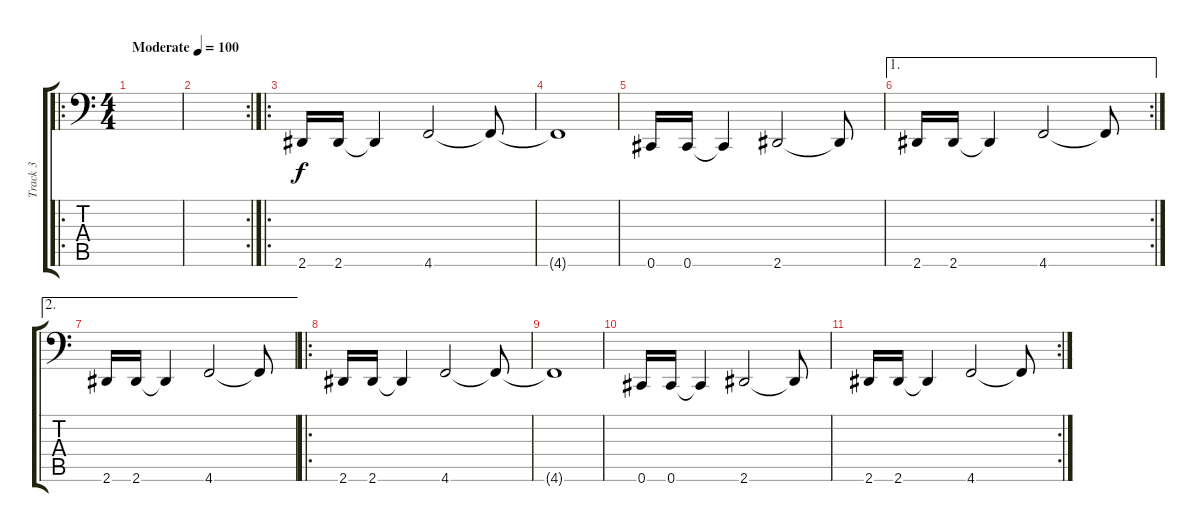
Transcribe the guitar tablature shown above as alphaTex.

\track ("Track 3" "Track 3") {instrument electricbasspick}
\staff {score tabs}
\tuning (Eb3 Bb2 Gb2 Db2 Ab1 Db1) {hide}
\ro
\ts (4 4)
\tempo (100 "Moderate")
\clef f4
\ks c
|
\rc 2
|
\ro
2.6.16 2.6.16 2.6{t}.4 4.6.2 4.6{t}.8 |
4.6{t}.1 |
0.6.16 0.6.16 0.6{t}.4 2.6.2 2.6{t}.8 |
\ae 1
\rc 2
2.6.16 2.6.16 2.6{t}.4 4.6.2 4.6{t}.8 |
\ae 2
2.6.16 2.6.16 2.6{t}.4 4.6.2 4.6{t}.8 |
\ro
2.6.16 2.6.16 2.6{t}.4 4.6.2 4.6{t}.8 |
4.6{t}.1 |
0.6.16 0.6.16 0.6{t}.4 2.6.2 2.6{t}.8 |
\rc 2
2.6.16 2.6.16 2.6{t}.4 4.6.2 4.6{t}.8
